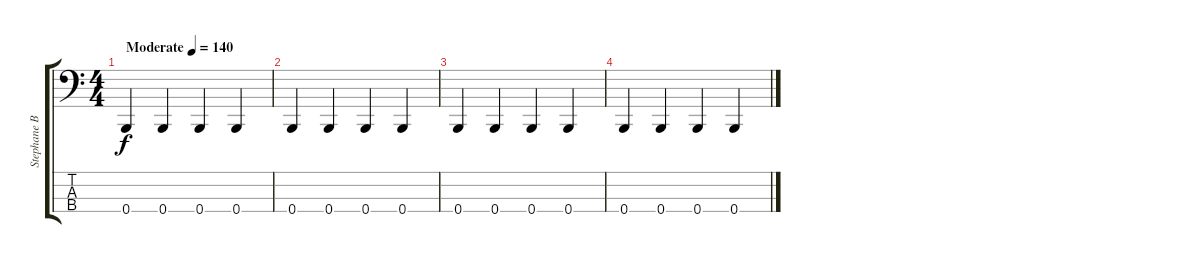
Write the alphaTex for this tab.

\track ("Stephane Barbe (Bass)" "Stephane B") {instrument electricbasspick}
\staff {score tabs}
\tuning (D2 A1 E1 B0) {hide}
\ts (4 4)
\tempo (140 "Moderate")
\clef f4
\ks c
0.4.4{dy f instrument electricbasspick} 0.4.4 0.4.4 0.4.4 |
0.4.4 0.4.4 0.4.4 0.4.4 |
0.4.4 0.4.4 0.4.4 0.4.4 |
0.4.4 0.4.4 0.4.4 0.4.4
